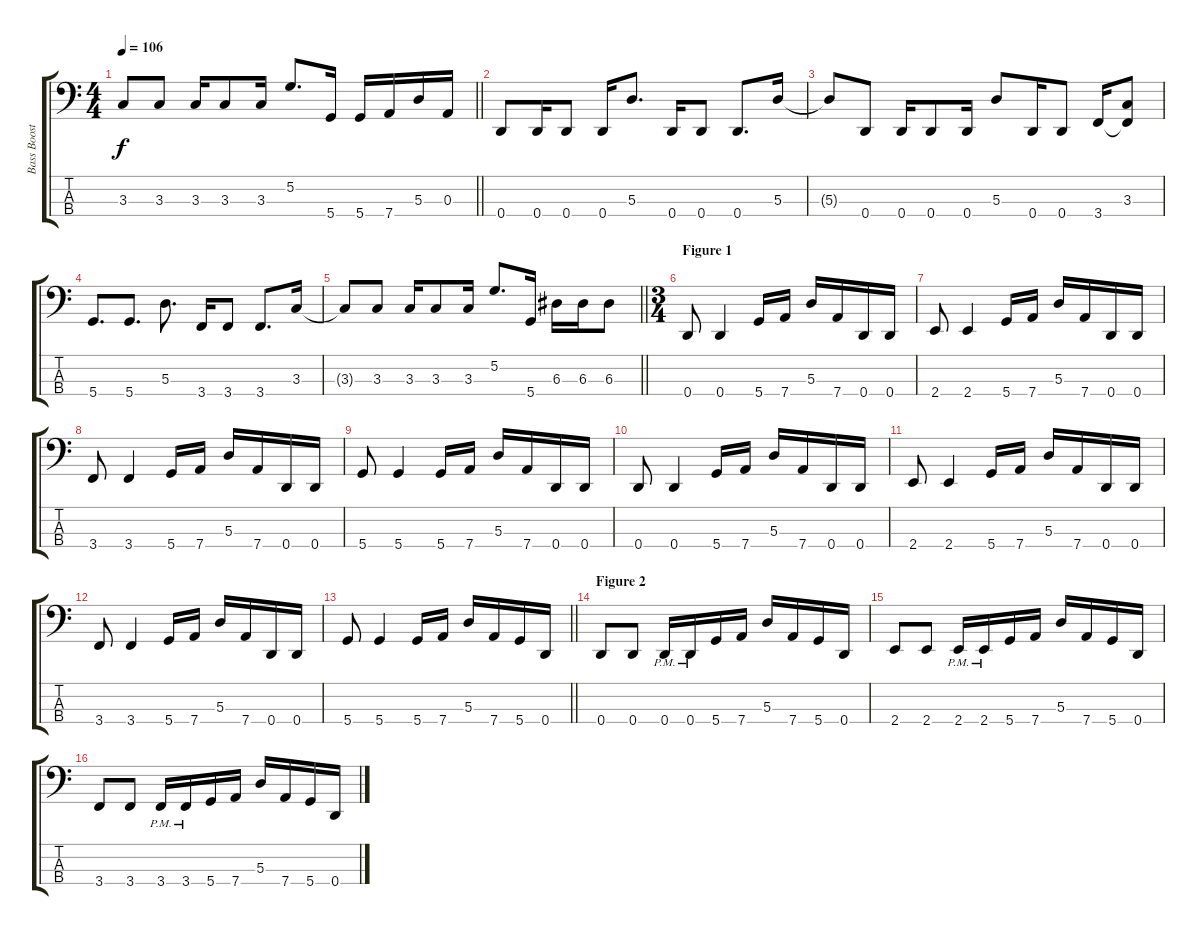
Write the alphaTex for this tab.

\track ("Bass Boost" "Bass Boost") {instrument electricbasspick}
\staff {score tabs}
\tuning (G2 D2 A1 D1) {hide}
\ts (4 4)
\tempo 106
\clef f4
\barLineRight lightlight
\ks c
3.3{t}.8{dy f} 3.3.8 3.3.16 3.3.8 3.3.16 5.2.8{d} 5.4.16 5.4.16 7.4.16 5.3.16 0.3.16 |
0.4.8 0.4.16 0.4.8 0.4.16 5.3.8{d} 0.4.16 0.4.8 0.4.8{d} 5.3.16 |
5.3{t}.8 0.4.8 0.4.16 0.4.8 0.4.16 5.3.8 0.4.16 0.4.8 3.4.16 (3.3 3.4{t}).8 |
5.4.8{d} 5.4.8{d} 5.3.8{d} 3.4.16 3.4.8 3.4.8{d} 3.3.16 |
\barLineRight lightlight
3.3{t}.8 3.3.8 3.3.16 3.3.8 3.3.16 5.2.8{d} 5.4.16 6.3.16 6.3.16 6.3.8 |
\ts (3 4)
\section ("" "Figure 1")
0.4.8 0.4.4 5.4.16 7.4.16 5.3.16 7.4.16 0.4.16 0.4.16 |
2.4.8 2.4.4 5.4.16 7.4.16 5.3.16 7.4.16 0.4.16 0.4.16 |
3.4.8 3.4.4 5.4.16 7.4.16 5.3.16 7.4.16 0.4.16 0.4.16 |
5.4.8 5.4.4 5.4.16 7.4.16 5.3.16 7.4.16 0.4.16 0.4.16 |
0.4.8 0.4.4 5.4.16 7.4.16 5.3.16 7.4.16 0.4.16 0.4.16 |
2.4.8 2.4.4 5.4.16 7.4.16 5.3.16 7.4.16 0.4.16 0.4.16 |
3.4.8 3.4.4 5.4.16 7.4.16 5.3.16 7.4.16 0.4.16 0.4.16 |
\barLineRight lightlight
5.4.8 5.4.4 5.4.16 7.4.16 5.3.16 7.4.16 5.4.16 0.4.16 |
\section ("" "Figure 2")
0.4.8 0.4.8 0.4{pm}.16 0.4{pm}.16 5.4.16 7.4.16 5.3.16 7.4.16 5.4.16 0.4.16 |
2.4.8 2.4.8 2.4{pm}.16 2.4{pm}.16 5.4.16 7.4.16 5.3.16 7.4.16 5.4.16 0.4.16 |
3.4.8 3.4.8 3.4{pm}.16 3.4{pm}.16 5.4.16 7.4.16 5.3.16 7.4.16 5.4.16 0.4.16
